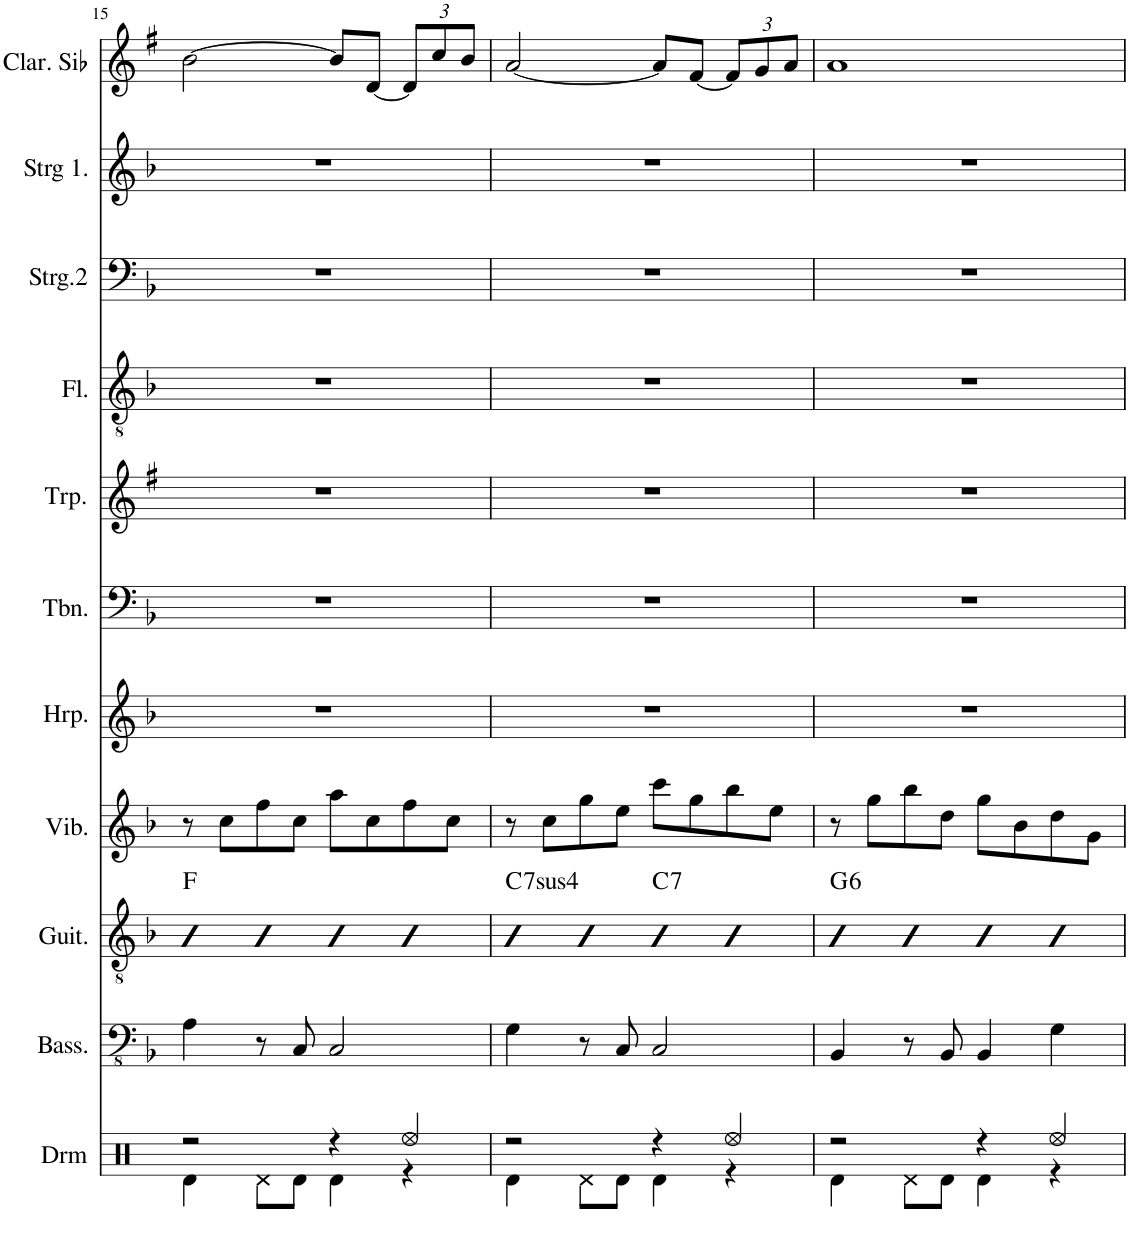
**kern	**kern	**kern	**harte	**kern	**kern	**kern	**kern	**kern	**kern	**kern	**kern
*part11	*part10	*part9	*part9	*part8	*part7	*part6	*part5	*part4	*part3	*part2	*part1
*staff11	*staff10	*staff9	*	*staff8	*staff7	*staff6	*staff5	*staff4	*staff3	*staff2	*staff1
*I"Drums	*I"El.bass	*I"Guitar (Chords)	*	*I"Vibes	*I"Orchestra Harp	*I"Trombone	*I"Bb Trumpet	*I"Flûte	*I"Strings Low	*I"Strings	*I"Clarinette en Sib
*I'Drm	*I'Bass.	*I'Guit.	*	*I'Vib.	*I'Hrp.	*I'Tbn.	*I'Trp.	*I'Fl.	*I'Strg.2	*I'Strg 1.	*I'Clar. Sib
!!LO:PB:g=z
*clefX	*clefFv4	*clefGv2	*	*clefG2	*clefG2	*clefF4	*clefG2	*clefGv2	*clefF4	*clefG2	*clefG2
*	*	*	*	*	*	*	*Trd1c2	*	*	*	*Trd1c2
*k[b-]	*k[b-]	*k[b-]	*	*k[b-]	*k[b-]	*k[b-]	*k[f#]	*k[b-]	*k[b-]	*k[b-]	*k[f#]
*M4/4	*M4/4	*M4/4	*	*M4/4	*M4/4	*M4/4	*M4/4	*M4/4	*M4/4	*M4/4	*M4/4
=15	=15	=15	=15	=15	=15	=15	=15	=15	=15	=15	=15
*^	*	*	*	*	*	*	*	*	*	*	*
2r	4Rd\	4AA\	4B-	F:maj	8r	1r	1r	1r	1r	1r	1r	[2b\
.	.	.	.	.	8cc\L	.	.	.	.	.	.	.
.	8Rd\L	8r	4B-	.	8ff\	.	.	.	.	.	.	.
.	8Rd\J	8CC/	.	.	8cc\J	.	.	.	.	.	.	.
4r	4Rd\	2CC/	4B-	.	8aa\L	.	.	.	.	.	.	8b/L]
.	.	.	.	.	8cc\	.	.	.	.	.	.	[8d/J
*	*	*	*	*	*	*	*	*	*	*	*	*Xbrackettup
4Ree/	4r	.	4B-	.	8ff\	.	.	.	.	.	.	12d/L]
.	.	.	.	.	.	.	.	.	.	.	.	12cc/
.	.	.	.	.	8cc\J	.	.	.	.	.	.	.
.	.	.	.	.	.	.	.	.	.	.	.	12b/J
=16	=16	=16	=16	=16	=16	=16	=16	=16	=16	=16	=16	=16
!	!	!	!	!LO:H:kt=74	!	!	!	!	!	!	!	!
2r	4Rd\	4GG\	4B-	C:sus4(7)	8r	1r	1r	1r	1r	1r	1r	[2a/
.	.	.	.	.	8cc\L	.	.	.	.	.	.	.
.	8Rd\L	8r	4B-	.	8gg\	.	.	.	.	.	.	.
.	8Rd\J	8CC/	.	.	8ee\J	.	.	.	.	.	.	.
!	!	!	!	!LO:H:kt=7	!	!	!	!	!	!	!	!
4r	4Rd\	2CC/	4B-	C:7	8ccc\L	.	.	.	.	.	.	8a/L]
.	.	.	.	.	8gg\	.	.	.	.	.	.	[8f#/J
4Ree/	4r	.	4B-	.	8bb-\	.	.	.	.	.	.	12f#/L]
.	.	.	.	.	.	.	.	.	.	.	.	12g/
.	.	.	.	.	8ee\J	.	.	.	.	.	.	.
.	.	.	.	.	.	.	.	.	.	.	.	12a/J
=17	=17	=17	=17	=17	=17	=17	=17	=17	=17	=17	=17	=17
!	!	!	!	!LO:H:kt=6	!	!	!	!	!	!	!	!
2r	4Rd\	4BBB-/	4B-	G:maj6	8r	1r	1r	1r	1r	1r	1r	1a
.	.	.	.	.	8gg\L	.	.	.	.	.	.	.
.	8Rd\L	8r	4B-	.	8bb-\	.	.	.	.	.	.	.
.	8Rd\J	8BBB-/	.	.	8dd\J	.	.	.	.	.	.	.
4r	4Rd\	4BBB-/	4B-	.	8gg\L	.	.	.	.	.	.	.
.	.	.	.	.	8b-\	.	.	.	.	.	.	.
4Ree/	4r	4GG\	4B-	.	8dd\	.	.	.	.	.	.	.
.	.	.	.	.	8g\J	.	.	.	.	.	.	.
*v	*v	*	*	*	*	*	*	*	*	*	*	*
=	=	=	=	=	=	=	=	=	=	=	=
*-	*-	*-	*-	*-	*-	*-	*-	*-	*-	*-	*-
